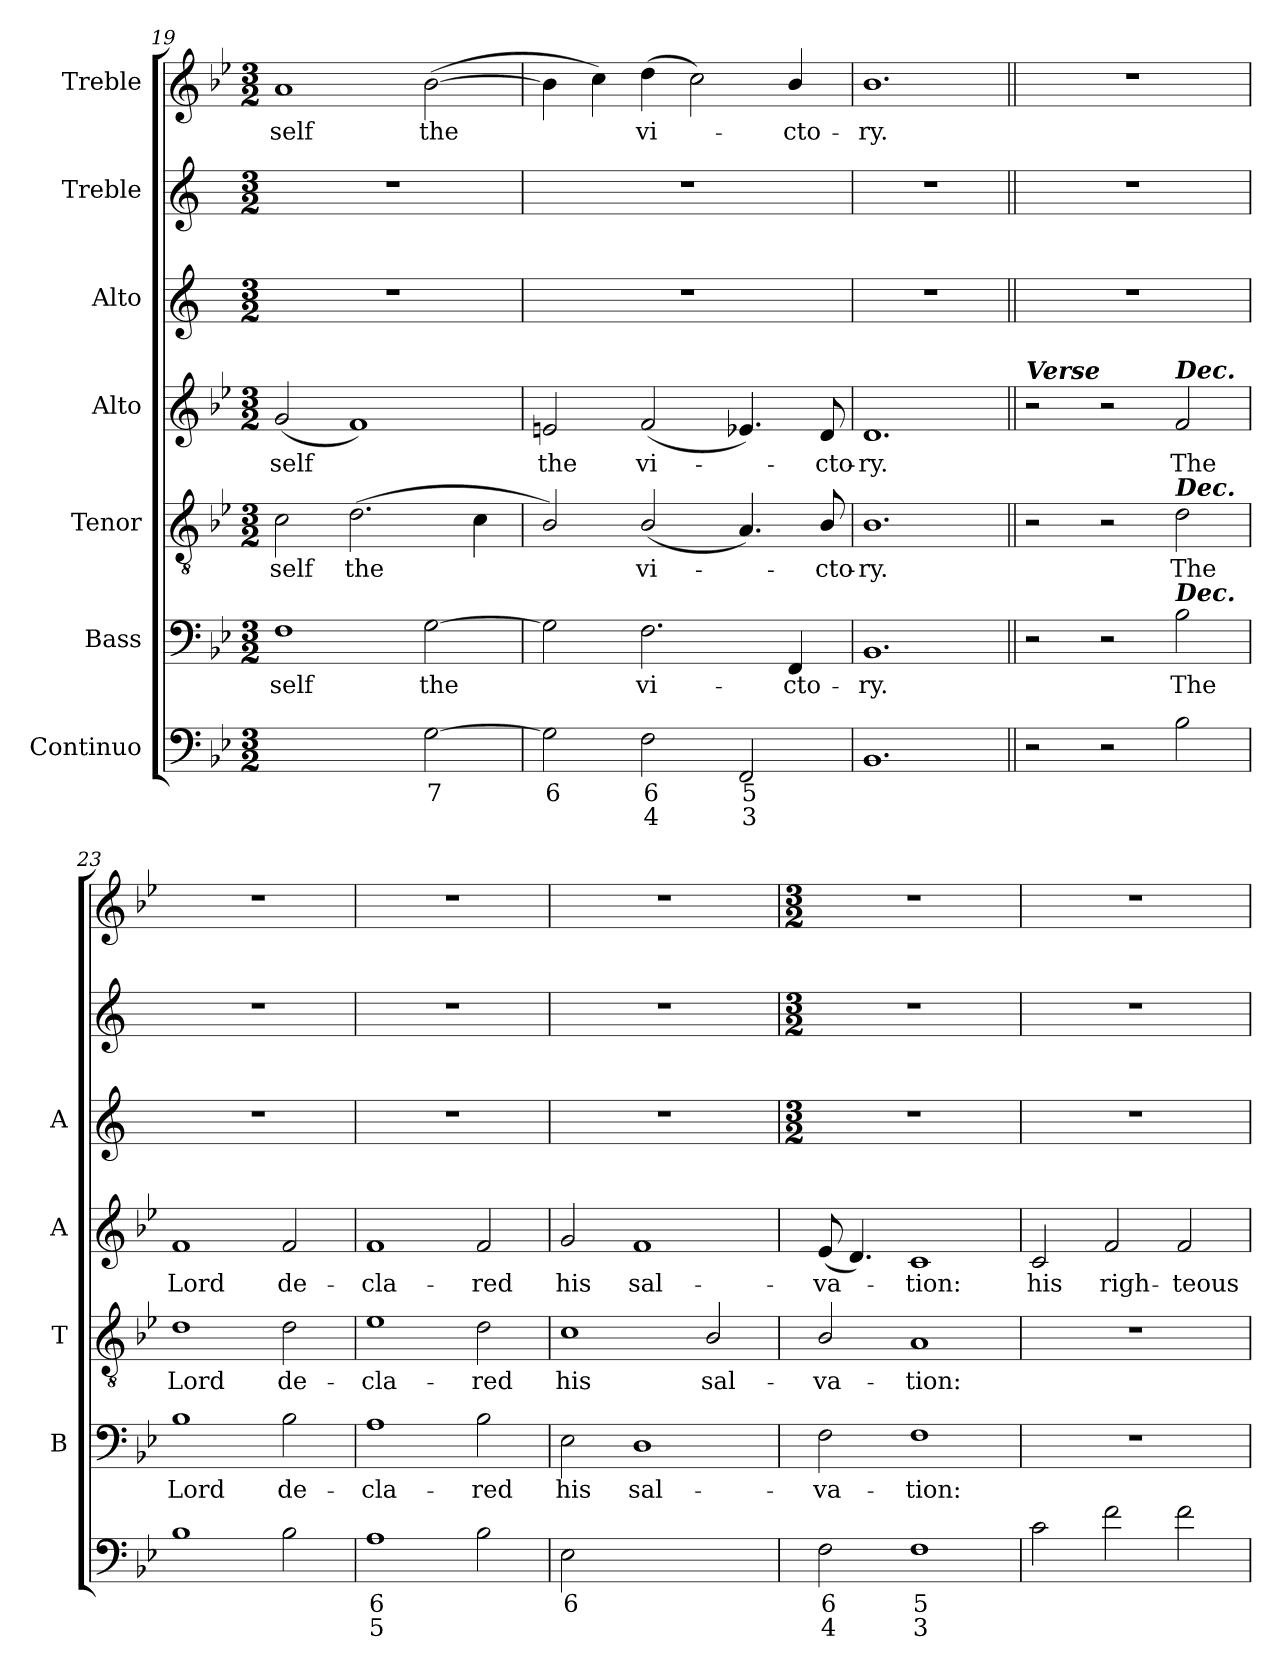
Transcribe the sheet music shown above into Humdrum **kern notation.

**kern	**text	**text	**kern	**text	**kern	**text	**kern	**text	**kern	**kern	**kern	**text
*part7	*part7	*part7	*part6	*part6	*part5	*part5	*part4	*part4	*part3	*part2	*part1	*part1
*staff7	*staff7	*staff7	*staff6	*staff6	*staff5	*staff5	*staff4	*staff4	*staff3	*staff2	*staff1	*staff1
*I"Continuo	*	*	*I"Bass	*	*I"Tenor	*	*I"Alto	*	*I"Alto	*I"Treble	*I"Treble	*
*	*	*	*I'B	*	*I'T	*	*I'A	*	*I'A	*	*	*
*clefF4	*	*	*clefF4	*	*clefGv2	*	*clefG2	*	*clefG2	*clefG2	*clefG2	*
*k[b-e-]	*	*	*k[b-e-]	*	*k[b-e-]	*	*k[b-e-]	*	*k[]	*k[]	*k[b-e-]	*
*B-:	*	*	*B-:	*	*B-:	*	*B-:	*	*	*	*B-:	*
*M3/2	*	*	*M3/2	*	*M3/2	*	*M3/2	*	*M3/2	*M3/2	*M3/2	*
=19	=19	=19	=19	=19	=19	=19	=19	=19	=19	=19	=19	=19
!	!LO:LY:b	!	!	!LO:LY:b	!	!LO:LY:b	!	!LO:LY:b	!	!	!	!LO:LY:b
[2F\yy	9	.	1F	-self	2c\	-self	(<2g/	-self	1.r	1.r	1a	-self
!	!LO:LY:b	!LO:LY:b	!	!	!	!LO:LY:b	!	!	!	!	!	!
2F\yy]	8	6	.	.	(>2.d\	the	1f)	.	.	.	.	.
!	!LO:LY:b	!	!	!LO:LY:b	!	!	!	!	!	!	!	!LO:LY:b
[2G\	7	.	[2G\	the	.	.	.	.	.	.	(>[2b-\	the
.	.	.	.	.	4c\	.	.	.	.	.	.	.
=20	=20	=20	=20	=20	=20	=20	=20	=20	=20	=20	=20	=20
!	!LO:LY:b	!	!	!	!	!	!	!LO:LY:b	!	!	!	!
2G\]	6	.	2G\]	.	2B-/)	.	2en/	the	1.r	1.r	4b-\]	.
.	.	.	.	.	.	.	.	.	.	.	4cc\)	.
!	!LO:LY:b	!LO:LY:b	!	!LO:LY:b	!	!LO:LY:b	!	!LO:LY:b	!	!	!	!LO:LY:b
2F\	6	4	2.F\	vi-	(<2B-/	vi-	(<2f/	vi-	.	.	(>4dd\	vi-
.	.	.	.	.	.	.	.	.	.	.	2cc\)	.
!	!LO:LY:b	!LO:LY:b	!	!	!	!	!	!	!	!	!	!
2FF/	5	3	.	.	4.A/)	.	4.e-X/)	.	.	.	.	.
!	!	!	!	!LO:LY:b	!	!	!	!	!	!	!	!LO:LY:b
.	.	.	4FF/	-cto-	.	.	.	.	.	.	4b-/	cto-
!	!	!	!	!	!	!LO:LY:b	!	!LO:LY:b	!	!	!	!
.	.	.	.	.	8B-/	cto-	8d/	cto-	.	.	.	.
=21	=21	=21	=21	=21	=21	=21	=21	=21	=21	=21	=21	=21
!	!	!	!	!LO:LY:b	!	!LO:LY:b	!	!LO:LY:b	!	!	!	!LO:LY:b
1.BB-	.	.	1.BB-	-ry.	1.B-	-ry.	1.d	-ry.	1.r	1.r	1.b-	-ry.
=22||	=22||	=22||	=22||	=22||	=22||	=22||	=22||	=22||	=22||	=22||	=22||	=22||
!	!	!	!	!	!	!	!LO:TX:a:Bi:t=Verse	!	!	!	!	!
2r	.	.	2r	.	2r	.	2r	.	1.r	1.r	1.r	.
2r	.	.	2r	.	2r	.	2r	.	.	.	.	.
!	!	!	!	!	!	!	!LO:TX:a:Bi:t=Dec.	!	!	!	!	!
!	!	!	!	!	!LO:TX:a:Bi:t=Dec.	!	!	!	!	!	!	!
!	!	!	!LO:TX:a:Bi:t=Dec.	!	!	!	!	!	!	!	!	!
!	!	!	!	!LO:LY:b	!	!LO:LY:b	!	!LO:LY:b	!	!	!	!
2B-\	.	.	2B-\	The	2d\	The	2f/	The	.	.	.	.
=23	=23	=23	=23	=23	=23	=23	=23	=23	=23	=23	=23	=23
!	!	!	!	!LO:LY:b	!	!LO:LY:b	!	!LO:LY:b	!	!	!	!
1B-	.	.	1B-	Lord	1d	Lord	1f	Lord	1.r	1.r	1.r	.
!	!	!	!	!LO:LY:b	!	!LO:LY:b	!	!LO:LY:b	!	!	!	!
2B-\	.	.	2B-\	de-	2d\	de-	2f/	de-	.	.	.	.
=24	=24	=24	=24	=24	=24	=24	=24	=24	=24	=24	=24	=24
!	!LO:LY:b	!LO:LY:b	!	!LO:LY:b	!	!LO:LY:b	!	!LO:LY:b	!	!	!	!
1A	6	5	1A	-cla-	1e-	-cla-	1f	-cla-	1.r	1.r	1.r	.
!	!	!	!	!LO:LY:b	!	!LO:LY:b	!	!LO:LY:b	!	!	!	!
2B-\	.	.	2B-\	-red	2d\	-red	2f/	-red	.	.	.	.
=25	=25	=25	=25	=25	=25	=25	=25	=25	=25	=25	=25	=25
!	!LO:LY:b	!	!	!LO:LY:b	!	!LO:LY:b	!	!LO:LY:b	!	!	!	!
2E-\	6	.	2E-\	his	1c	his	2g/	his	1.r	1.r	1.r	.
!	!LO:LY:b	!	!	!LO:LY:b	!	!	!	!LO:LY:b	!	!	!	!
[2D\yy	7	.	1D	sal-	.	.	1f	sal-	.	.	.	.
!	!LO:LY:b	!	!	!	!	!LO:LY:b	!	!	!	!	!	!
2D\yy]	6	.	.	.	2B-/	sal-	.	.	.	.	.	.
!!LO:LB:g=z
=26	=26	=26	=26	=26	=26	=26	=26	=26	=26	=26	=26	=26
*	*	*	*	*	*	*	*	*	*M3/2	*M3/2	*M3/2	*
!	!LO:LY:b	!LO:LY:b	!	!LO:LY:b	!	!LO:LY:b	!	!LO:LY:b	!	!	!	!
2F\	6	4	2F\	-va-	2B-/	-va-	(<8e-/	-va-	1.r	1.r	1.r	.
.	.	.	.	.	.	.	4.d/)	.	.	.	.	.
!	!LO:LY:b	!LO:LY:b	!	!LO:LY:b	!	!LO:LY:b	!	!LO:LY:b	!	!	!	!
1F	5	3	1F	-tion:	1A	-tion:	1c	tion:	.	.	.	.
=27	=27	=27	=27	=27	=27	=27	=27	=27	=27	=27	=27	=27
!	!	!	!	!	!	!	!	!LO:LY:b	!	!	!	!
2c\	.	.	1.r	.	1.r	.	2c/	his	1.r	1.r	1.r	.
!	!	!	!	!	!	!	!	!LO:LY:b	!	!	!	!
2f\	.	.	.	.	.	.	2f/	righ-	.	.	.	.
!	!	!	!	!	!	!	!	!LO:LY:b	!	!	!	!
2f\	.	.	.	.	.	.	2f/	-teous-	.	.	.	.
=	=	=	=	=	=	=	=	=	=	=	=	=
*-	*-	*-	*-	*-	*-	*-	*-	*-	*-	*-	*-	*-
